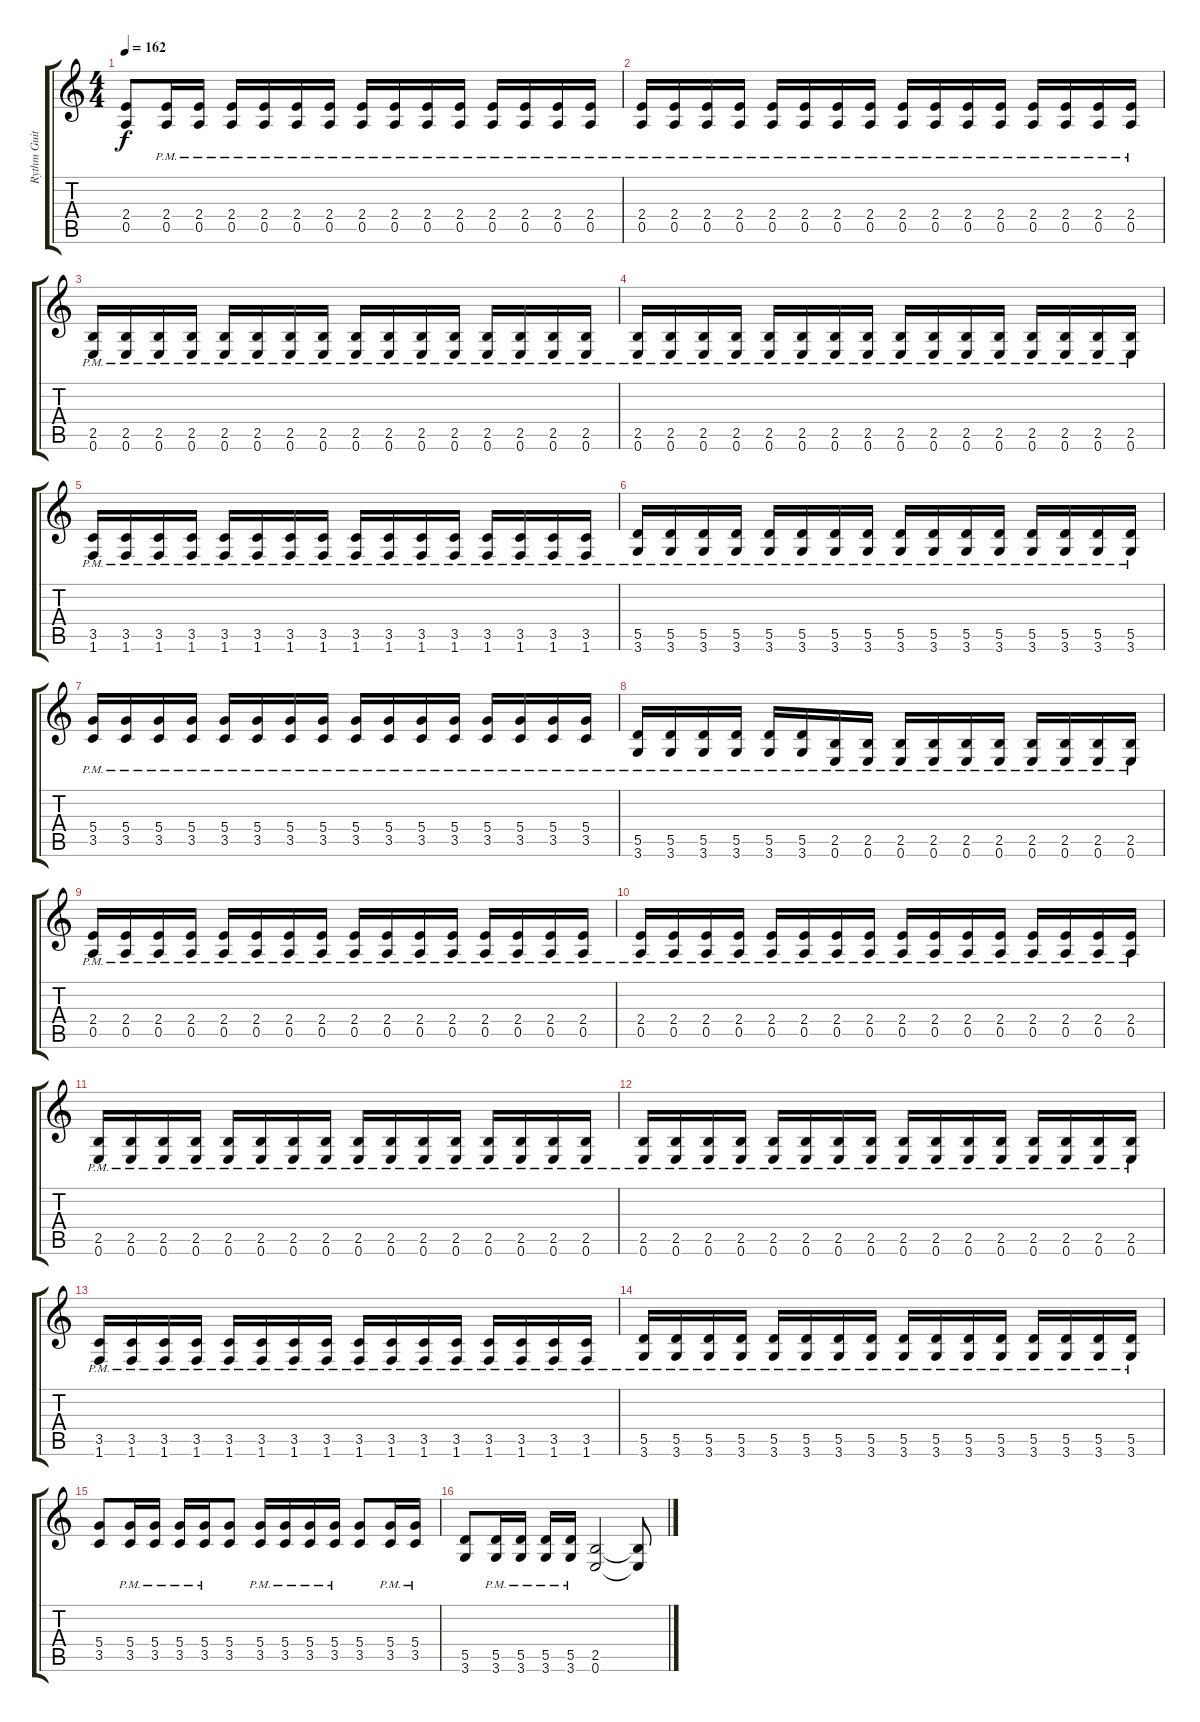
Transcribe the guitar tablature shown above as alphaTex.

\track ("Rythm Guitar" "Rythm Guit") {instrument distortionguitar}
\staff {score tabs}
\tuning (E4 B3 G3 D3 A2 E2) {hide}
\ts (4 4)
\tempo 162
\clef g2
\ks c
(2.4 0.5).8{dy f} (2.4{pm} 0.5{pm}).16 (2.4{pm} 0.5{pm}).16 (2.4{pm} 0.5{pm}).16 (2.4{pm} 0.5{pm}).16 (2.4{pm} 0.5{pm}).16 (2.4{pm} 0.5{pm}).16 (2.4{pm} 0.5{pm}).16 (2.4{pm} 0.5{pm}).16 (2.4{pm} 0.5{pm}).16 (2.4{pm} 0.5{pm}).16 (2.4{pm} 0.5{pm}).16 (2.4{pm} 0.5{pm}).16 (2.4{pm} 0.5{pm}).16 (2.4{pm} 0.5{pm}).16 |
(2.4{pm} 0.5{pm}).16 (2.4{pm} 0.5{pm}).16 (2.4{pm} 0.5{pm}).16 (2.4{pm} 0.5{pm}).16 (2.4{pm} 0.5{pm}).16 (2.4{pm} 0.5{pm}).16 (2.4{pm} 0.5{pm}).16 (2.4{pm} 0.5{pm}).16 (2.4{pm} 0.5{pm}).16 (2.4{pm} 0.5{pm}).16 (2.4{pm} 0.5{pm}).16 (2.4{pm} 0.5{pm}).16 (2.4{pm} 0.5{pm}).16 (2.4{pm} 0.5{pm}).16 (2.4{pm} 0.5{pm}).16 (2.4{pm} 0.5{pm}).16 |
(2.5{pm} 0.6{pm}).16 (2.5{pm} 0.6{pm}).16 (2.5{pm} 0.6{pm}).16 (2.5{pm} 0.6{pm}).16 (2.5{pm} 0.6{pm}).16 (2.5{pm} 0.6{pm}).16 (2.5{pm} 0.6{pm}).16 (2.5{pm} 0.6{pm}).16 (2.5{pm} 0.6{pm}).16 (2.5{pm} 0.6{pm}).16 (2.5{pm} 0.6{pm}).16 (2.5{pm} 0.6{pm}).16 (2.5{pm} 0.6{pm}).16 (2.5{pm} 0.6{pm}).16 (2.5{pm} 0.6{pm}).16 (2.5{pm} 0.6{pm}).16 |
(2.5{pm} 0.6{pm}).16 (2.5{pm} 0.6{pm}).16 (2.5{pm} 0.6{pm}).16 (2.5{pm} 0.6{pm}).16 (2.5{pm} 0.6{pm}).16 (2.5{pm} 0.6{pm}).16 (2.5{pm} 0.6{pm}).16 (2.5{pm} 0.6{pm}).16 (2.5{pm} 0.6{pm}).16 (2.5{pm} 0.6{pm}).16 (2.5{pm} 0.6{pm}).16 (2.5{pm} 0.6{pm}).16 (2.5{pm} 0.6{pm}).16 (2.5{pm} 0.6{pm}).16 (2.5{pm} 0.6{pm}).16 (2.5{pm} 0.6{pm}).16 |
(3.5{pm} 1.6{pm}).16 (3.5{pm} 1.6{pm}).16 (3.5{pm} 1.6{pm}).16 (3.5{pm} 1.6{pm}).16 (3.5{pm} 1.6{pm}).16 (3.5{pm} 1.6{pm}).16 (3.5{pm} 1.6{pm}).16 (3.5{pm} 1.6{pm}).16 (3.5{pm} 1.6{pm}).16 (3.5{pm} 1.6{pm}).16 (3.5{pm} 1.6{pm}).16 (3.5{pm} 1.6{pm}).16 (3.5{pm} 1.6{pm}).16 (3.5{pm} 1.6{pm}).16 (3.5{pm} 1.6{pm}).16 (3.5{pm} 1.6{pm}).16 |
(5.5{pm} 3.6{pm}).16 (5.5{pm} 3.6{pm}).16 (5.5{pm} 3.6{pm}).16 (5.5{pm} 3.6{pm}).16 (5.5{pm} 3.6{pm}).16 (5.5{pm} 3.6{pm}).16 (5.5{pm} 3.6{pm}).16 (5.5{pm} 3.6{pm}).16 (5.5{pm} 3.6{pm}).16 (5.5{pm} 3.6{pm}).16 (5.5{pm} 3.6{pm}).16 (5.5{pm} 3.6{pm}).16 (5.5{pm} 3.6{pm}).16 (5.5{pm} 3.6{pm}).16 (5.5{pm} 3.6{pm}).16 (5.5{pm} 3.6{pm}).16 |
(5.4{pm} 3.5{pm}).16 (5.4{pm} 3.5{pm}).16 (5.4{pm} 3.5{pm}).16 (5.4{pm} 3.5{pm}).16 (5.4{pm} 3.5{pm}).16 (5.4{pm} 3.5{pm}).16 (5.4{pm} 3.5{pm}).16 (5.4{pm} 3.5{pm}).16 (5.4{pm} 3.5{pm}).16 (5.4{pm} 3.5{pm}).16 (5.4{pm} 3.5{pm}).16 (5.4{pm} 3.5{pm}).16 (5.4{pm} 3.5{pm}).16 (5.4{pm} 3.5{pm}).16 (5.4{pm} 3.5{pm}).16 (5.4{pm} 3.5{pm}).16 |
(5.5{pm} 3.6{pm}).16 (5.5{pm} 3.6{pm}).16 (5.5{pm} 3.6{pm}).16 (5.5{pm} 3.6{pm}).16 (5.5{pm} 3.6{pm}).16 (5.5{pm} 3.6{pm}).16 (2.5{pm} 0.6{pm}).16 (2.5{pm} 0.6{pm}).16 (2.5{pm} 0.6{pm}).16 (2.5{pm} 0.6{pm}).16 (2.5{pm} 0.6{pm}).16 (2.5{pm} 0.6{pm}).16 (2.5{pm} 0.6{pm}).16 (2.5{pm} 0.6{pm}).16 (2.5{pm} 0.6{pm}).16 (2.5{pm} 0.6{pm}).16 |
(2.4{pm} 0.5{pm}).16 (2.4{pm} 0.5{pm}).16 (2.4{pm} 0.5{pm}).16 (2.4{pm} 0.5{pm}).16 (2.4{pm} 0.5{pm}).16 (2.4{pm} 0.5{pm}).16 (2.4{pm} 0.5{pm}).16 (2.4{pm} 0.5{pm}).16 (2.4{pm} 0.5{pm}).16 (2.4{pm} 0.5{pm}).16 (2.4{pm} 0.5{pm}).16 (2.4{pm} 0.5{pm}).16 (2.4{pm} 0.5{pm}).16 (2.4{pm} 0.5{pm}).16 (2.4{pm} 0.5{pm}).16 (2.4{pm} 0.5{pm}).16 |
(2.4{pm} 0.5{pm}).16 (2.4{pm} 0.5{pm}).16 (2.4{pm} 0.5{pm}).16 (2.4{pm} 0.5{pm}).16 (2.4{pm} 0.5{pm}).16 (2.4{pm} 0.5{pm}).16 (2.4{pm} 0.5{pm}).16 (2.4{pm} 0.5{pm}).16 (2.4{pm} 0.5{pm}).16 (2.4{pm} 0.5{pm}).16 (2.4{pm} 0.5{pm}).16 (2.4{pm} 0.5{pm}).16 (2.4{pm} 0.5{pm}).16 (2.4{pm} 0.5{pm}).16 (2.4{pm} 0.5{pm}).16 (2.4{pm} 0.5{pm}).16 |
(2.5{pm} 0.6{pm}).16 (2.5{pm} 0.6{pm}).16 (2.5{pm} 0.6{pm}).16 (2.5{pm} 0.6{pm}).16 (2.5{pm} 0.6{pm}).16 (2.5{pm} 0.6{pm}).16 (2.5{pm} 0.6{pm}).16 (2.5{pm} 0.6{pm}).16 (2.5{pm} 0.6{pm}).16 (2.5{pm} 0.6{pm}).16 (2.5{pm} 0.6{pm}).16 (2.5{pm} 0.6{pm}).16 (2.5{pm} 0.6{pm}).16 (2.5{pm} 0.6{pm}).16 (2.5{pm} 0.6{pm}).16 (2.5{pm} 0.6{pm}).16 |
(2.5{pm} 0.6{pm}).16 (2.5{pm} 0.6{pm}).16 (2.5{pm} 0.6{pm}).16 (2.5{pm} 0.6{pm}).16 (2.5{pm} 0.6{pm}).16 (2.5{pm} 0.6{pm}).16 (2.5{pm} 0.6{pm}).16 (2.5{pm} 0.6{pm}).16 (2.5{pm} 0.6{pm}).16 (2.5{pm} 0.6{pm}).16 (2.5{pm} 0.6{pm}).16 (2.5{pm} 0.6{pm}).16 (2.5{pm} 0.6{pm}).16 (2.5{pm} 0.6{pm}).16 (2.5{pm} 0.6{pm}).16 (2.5{pm} 0.6{pm}).16 |
(3.5{pm} 1.6{pm}).16 (3.5{pm} 1.6{pm}).16 (3.5{pm} 1.6{pm}).16 (3.5{pm} 1.6{pm}).16 (3.5{pm} 1.6{pm}).16 (3.5{pm} 1.6{pm}).16 (3.5{pm} 1.6{pm}).16 (3.5{pm} 1.6{pm}).16 (3.5{pm} 1.6{pm}).16 (3.5{pm} 1.6{pm}).16 (3.5{pm} 1.6{pm}).16 (3.5{pm} 1.6{pm}).16 (3.5{pm} 1.6{pm}).16 (3.5{pm} 1.6{pm}).16 (3.5{pm} 1.6{pm}).16 (3.5{pm} 1.6{pm}).16 |
(5.5{pm} 3.6{pm}).16 (5.5{pm} 3.6{pm}).16 (5.5{pm} 3.6{pm}).16 (5.5{pm} 3.6{pm}).16 (5.5{pm} 3.6{pm}).16 (5.5{pm} 3.6{pm}).16 (5.5{pm} 3.6{pm}).16 (5.5{pm} 3.6{pm}).16 (5.5{pm} 3.6{pm}).16 (5.5{pm} 3.6{pm}).16 (5.5{pm} 3.6{pm}).16 (5.5{pm} 3.6{pm}).16 (5.5{pm} 3.6{pm}).16 (5.5{pm} 3.6{pm}).16 (5.5{pm} 3.6{pm}).16 (5.5{pm} 3.6{pm}).16 |
(5.4 3.5).8 (5.4{pm} 3.5{pm}).16 (5.4{pm} 3.5{pm}).16 (5.4{pm} 3.5{pm}).16 (5.4{pm} 3.5{pm}).16 (5.4 3.5).8 (5.4{pm} 3.5{pm}).16 (5.4{pm} 3.5{pm}).16 (5.4{pm} 3.5{pm}).16 (5.4{pm} 3.5{pm}).16 (5.4 3.5).8 (5.4{pm} 3.5{pm}).16 (5.4{pm} 3.5{pm}).16 |
(5.5 3.6).8 (5.5{pm} 3.6{pm}).16 (5.5{pm} 3.6{pm}).16 (5.5{pm} 3.6{pm}).16 (5.5{pm} 3.6{pm}).16 (2.5 0.6).2 (2.5{t} 0.6{t}).8
